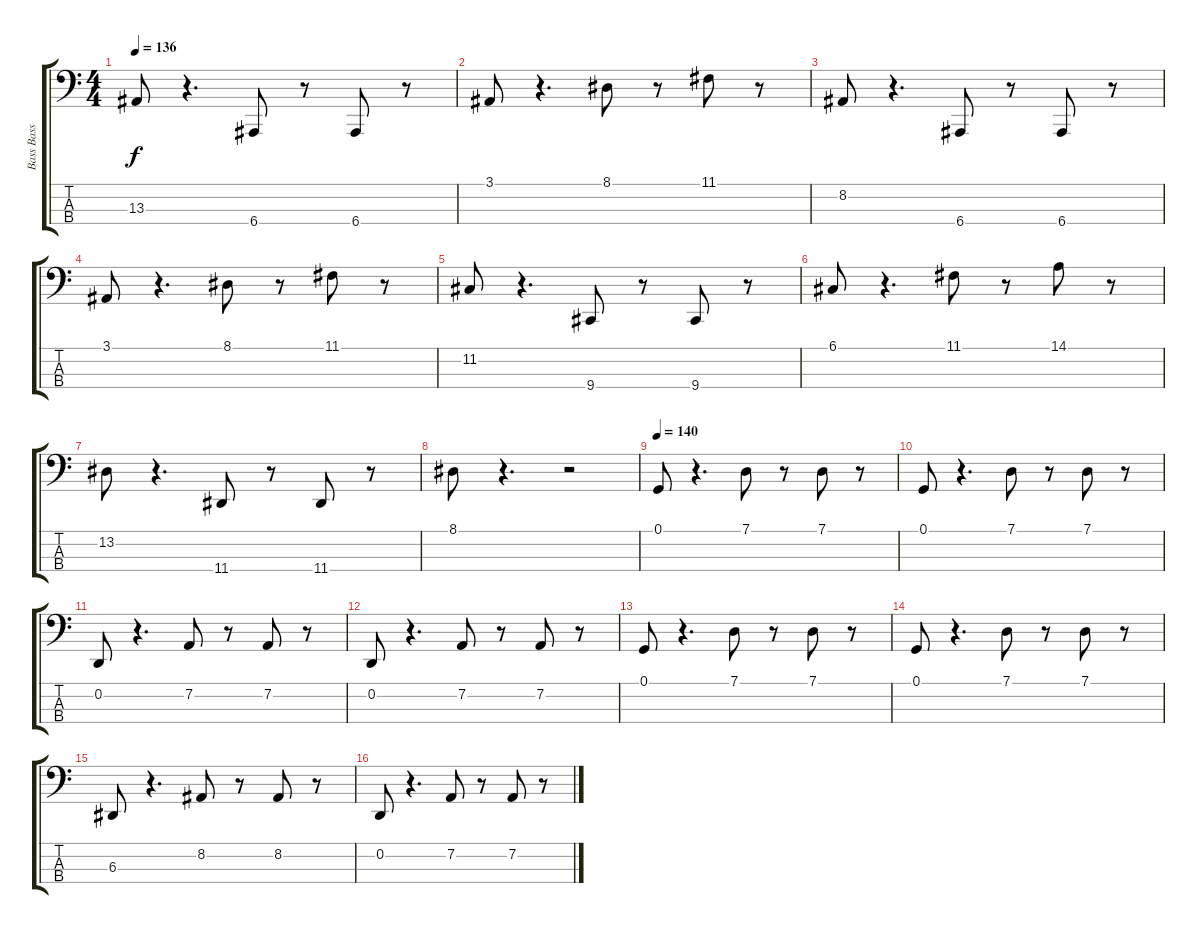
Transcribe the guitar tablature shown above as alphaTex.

\track ("Bass Bass" "Bass Bass") {instrument acousticgrandpiano}
\staff {score tabs}
\tuning (G2 D2 A1 E1) {hide}
\ts (4 4)
\tempo 136
\clef f4
\ks c
13.3.8{dy f} r.4{d} 6.4.8 r.8 6.4.8 r.8 |
3.1.8 r.4{d} 8.1.8 r.8 11.1.8 r.8 |
8.2.8 r.4{d} 6.4.8 r.8 6.4.8 r.8 |
3.1.8 r.4{d} 8.1.8 r.8 11.1.8 r.8 |
11.2.8 r.4{d} 9.4.8 r.8 9.4.8 r.8 |
6.1.8 r.4{d} 11.1.8 r.8 14.1.8 r.8 |
13.2.8 r.4{d} 11.4.8 r.8 11.4.8 r.8 |
8.1.8 r.4{d} r.2 |
\tempo 140
0.1.8 r.4{d} 7.1.8 r.8 7.1.8 r.8 |
0.1.8 r.4{d} 7.1.8 r.8 7.1.8 r.8 |
0.2.8 r.4{d} 7.2.8 r.8 7.2.8 r.8 |
0.2.8 r.4{d} 7.2.8 r.8 7.2.8 r.8 |
0.1.8 r.4{d} 7.1.8 r.8 7.1.8 r.8 |
0.1.8 r.4{d} 7.1.8 r.8 7.1.8 r.8 |
6.3.8 r.4{d} 8.2.8 r.8 8.2.8 r.8 |
0.2.8 r.4{d} 7.2.8 r.8 7.2.8 r.8
